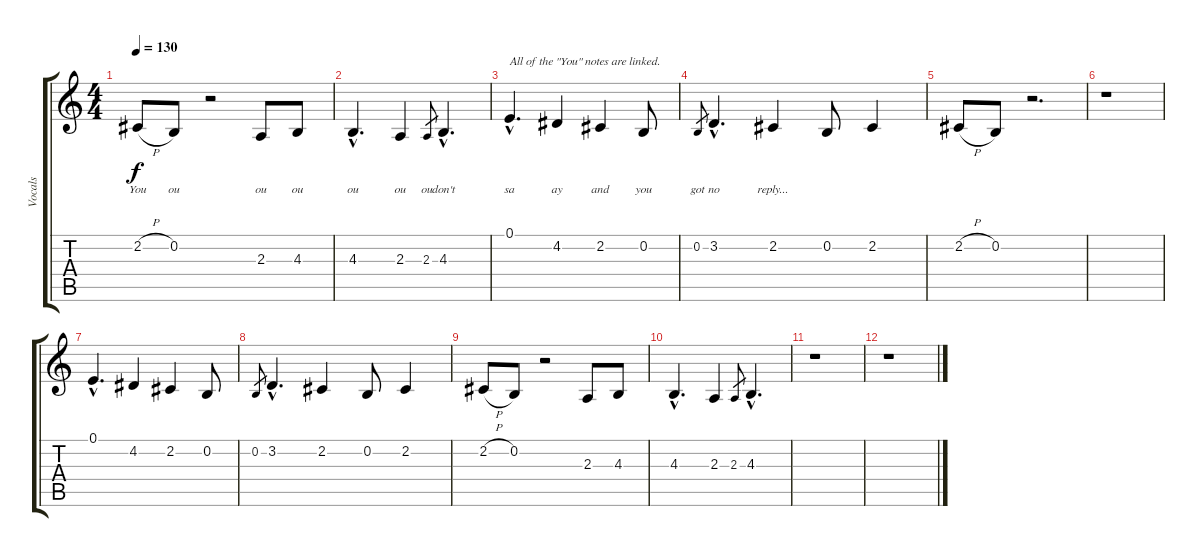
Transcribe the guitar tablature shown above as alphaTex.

\track ("Vocals" "Vocals") {instrument tenorsax}
\staff {score tabs}
\tuning (E4 B3 G3 D3 A2 E2) {hide}
\ts (4 4)
\tempo 130
\clef g2
\ks c
2.2{h}.8{lyrics (0 "You") lyrics (1 "") lyrics (2 "") lyrics (3 "") lyrics (4 "") dy f} 0.2.8{lyrics (0 "ou") lyrics (1 "") lyrics (2 "") lyrics (3 "") lyrics (4 "")} r.2 2.3.8{lyrics (0 "ou") lyrics (1 "") lyrics (2 "") lyrics (3 "") lyrics (4 "")} 4.3.8{lyrics (0 "ou") lyrics (1 "") lyrics (2 "") lyrics (3 "") lyrics (4 "")} |
4.3{hac}.4{d lyrics (0 "ou") lyrics (1 "") lyrics (2 "") lyrics (3 "") lyrics (4 "")} 2.3.4{lyrics (0 "ou") lyrics (1 "") lyrics (2 "") lyrics (3 "") lyrics (4 "")} 2.3.8{lyrics (0 "ou") lyrics (1 "") lyrics (2 "") lyrics (3 "") lyrics (4 "") gr} 4.3{hac}.4{d lyrics (0 "don't") lyrics (1 "") lyrics (2 "") lyrics (3 "") lyrics (4 "")} |
0.1{hac}.4{d txt "All of the \"You\" notes are linked." lyrics (0 "sa") lyrics (1 "") lyrics (2 "") lyrics (3 "") lyrics (4 "")} 4.2.4{lyrics (0 "ay") lyrics (1 "") lyrics (2 "") lyrics (3 "") lyrics (4 "")} 2.2.4{lyrics (0 "and") lyrics (1 "") lyrics (2 "") lyrics (3 "") lyrics (4 "")} 0.2.8{lyrics (0 "you") lyrics (1 "") lyrics (2 "") lyrics (3 "") lyrics (4 "")} |
0.2.8{lyrics (0 "got") lyrics (1 "") lyrics (2 "") lyrics (3 "") lyrics (4 "") gr} 3.2{hac}.4{d lyrics (0 "no") lyrics (1 "") lyrics (2 "") lyrics (3 "") lyrics (4 "")} 2.2.4{lyrics (0 "reply...") lyrics (1 "") lyrics (2 "") lyrics (3 "") lyrics (4 "")} 0.2.8 2.2.4 |
2.2{h}.8 0.2.8 r.2{d} |
r.1 |
0.1{hac}.4{d} 4.2.4 2.2.4 0.2.8 |
0.2.8{gr} 3.2{hac}.4{d} 2.2.4 0.2.8 2.2.4 |
2.2{h}.8 0.2.8 r.2 2.3.8 4.3.8 |
4.3{hac}.4{d} 2.3.4 2.3.8{gr} 4.3{hac}.4{d} |
r.1 |
r.1
